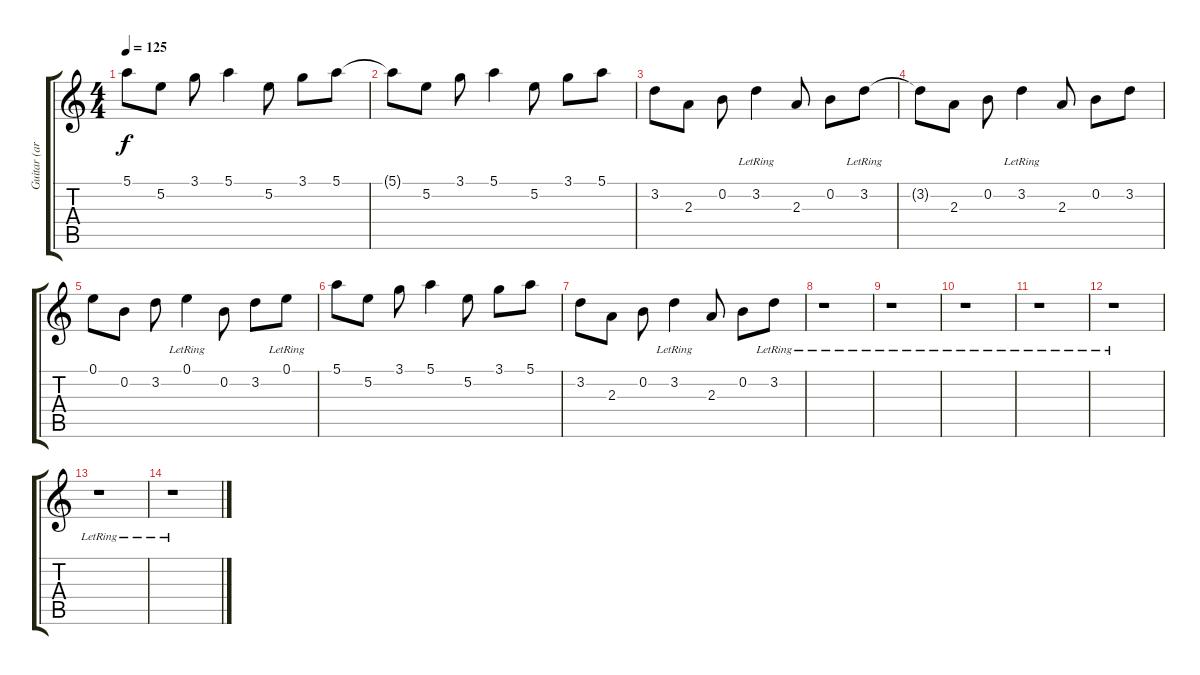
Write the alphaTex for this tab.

\track ("Guitar (arpeggio)" "Guitar (ar") {instrument electricguitarjazz}
\staff {score tabs}
\tuning (E4 B3 G3 D3 A2 E2) {hide}
\ts (4 4)
\tempo 125
\clef g2
\ks c
5.1.8{dy f} 5.2.8 3.1.8 5.1.4 5.2.8 3.1.8 5.1.8 |
5.1{t}.8 5.2.8 3.1.8 5.1.4 5.2.8 3.1.8 5.1.8 |
3.2.8 2.3.8 0.2.8 3.2{lr}.4 2.3.8 0.2.8 3.2{lr}.8 |
3.2{t}.8 2.3.8 0.2.8 3.2{lr}.4 2.3.8 0.2.8 3.2.8 |
0.1.8 0.2.8 3.2.8 0.1{lr}.4 0.2.8 3.2.8 0.1{lr}.8 |
5.1.8 5.2.8 3.1.8 5.1.4 5.2.8 3.1.8 5.1.8 |
3.2.8 2.3.8 0.2.8 3.2{lr}.4 2.3.8 0.2.8 3.2{lr}.8 |
r.1 |
r.1 |
r.1 |
r.1 |
r.1 |
r.1 |
r.1
